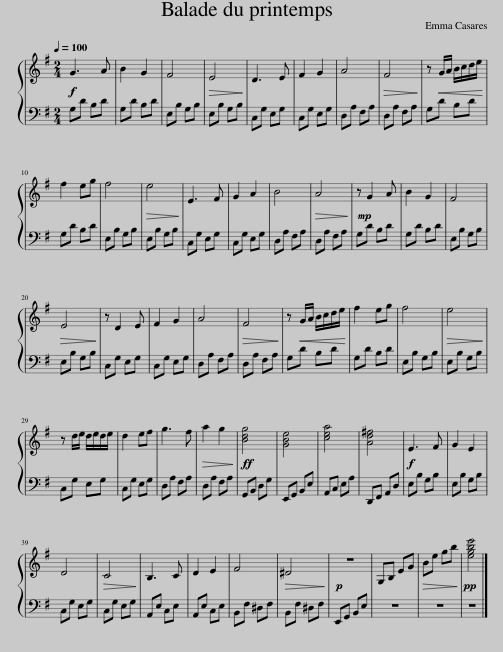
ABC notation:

X:1
%%score { 1 | 2 }
L:1/8
Q:1/4=100
M:2/4
I:linebreak $
K:G
V:1 treble
V:2 bass
V:1
!f! G3 A | B2 G2 | F4 |!>(! E4!>)! | D3 E | %5
 F2 G2 | A4 |!>(! F4!>)! | z!<(! G/A/ B/c/d/e/!<)! |$ f2 eg | %10
 f4 |!>(! e4!>)! | E3 F | G2 A2 | B4 | %15
!>(! A4!>)! |!mp! z G2 A | B2 G2 | F4 |$!>(! E4!>)! | %20
 z D2 E | F2 G2 | A4 |!>(! F4!>)! | z!<(! G/A/ B/c/d/e/!<)! | %25
 f2 eg | f4 |!>(! e4!>)! |$ z d/e/ d/e/d/e/ | d2 ef | %30
 g3 f |!>(! a2 g2!>)! |!ff! [Bdg]4 | [GBe]4 | [cea]4 | %35
 [Ad^f]4 |!f! E3 F | G2 E2 |$ D4 |!>(! C4!>)! | %40
 B,3 C | D2 E2 | F4 |!>(! ^D4!>)! |!p! z4 | %45
 G,B, EG |!>(! Be gb!>)! |!pp! [egbe']4 |] %48
V:2
 G,D B,D | G,D B,D | E,B, G,B, | E,B, G,B, | C,G, E,G, | %5
 C,G, E,G, | D,A, F,A, | D,A, F,A, | G,D B,D |$ G,D B,D | %10
 E,B, G,B, | E,B, G,B, | C,G, E,G, | C,G, E,G, | D,A, F,A, | %15
 D,A, F,A, | G,D B,D | G,D B,D | E,B, G,B, |$ E,B, G,B, | %20
 C,G, E,G, | C,G, E,G, | D,A, F,A, | D,A, F,A, | G,D B,D | %25
 G,D B,D | E,B, G,B, | E,B, G,B, |$ C,G, E,G, | C,G, E,G, | %30
 D,A, F,A, | D,A, F,A, | G,,B,, D,G, | E,,G,, B,,E, | A,,C, E,A, | %35
 D,,F,, A,,D, | E,B, G,B, | E,B, G,B, |$ C,G, E,G, | C,G, E,G, | %40
 A,,E, C,E, | A,,E, C,E, | B,,F, ^D,F, | B,,F, ^D,F, | E,,G,, B,,E, | %45
 z4 | z4 | z4 |] %48
